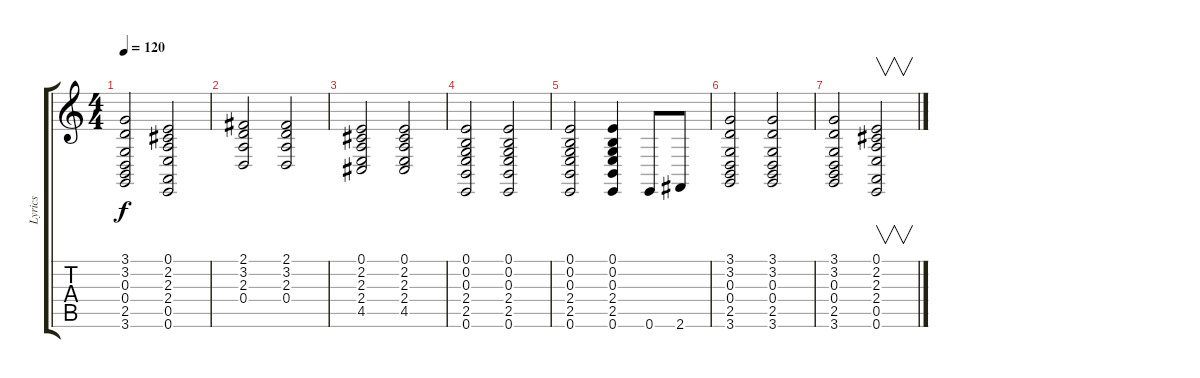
\track ("Lyrics" "Lyrics") {instrument fx2soundtrack}
\staff {score tabs}
\tuning (E4 B3 G3 D3 A2 E2) {hide}
\ts (4 4)
\tempo 120
\clef g2
\ks c
(3.1 3.2 0.3 0.4 2.5 3.6).2{dy f} (0.1 2.2 2.3 2.4 0.5 0.6).2 |
(2.1 3.2 2.3 0.4).2 (2.1 3.2 2.3 0.4).2 |
(0.1 2.2 2.3 2.4 4.5).2 (0.1 2.2 2.3 2.4 4.5).2 |
(0.1 0.2 0.3 2.4 2.5 0.6).2 (0.1 0.2 0.3 2.4 2.5 0.6).2 |
(0.1 0.2 0.3 2.4 2.5 0.6).2 (0.1 0.2 0.3 2.4 2.5 0.6).4 0.6.8 2.6.8 |
(3.1 3.2 0.3 0.4 2.5 3.6).2 (3.1 3.2 0.3 0.4 2.5 3.6).2 |
(3.1 3.2 0.3 0.4 2.5 3.6).2 (0.1 2.2 2.3 2.4 0.5 0.6).2{v}
